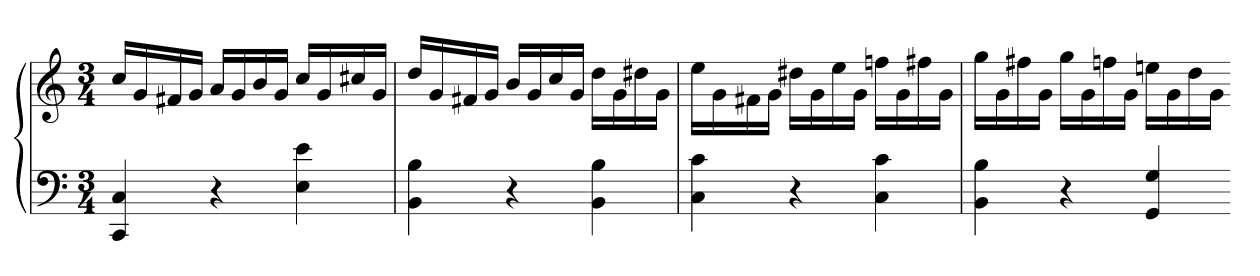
**kern	**kern
*part1	*part1
*staff2	*staff1
*clefF4	*clefG2
*k[]	*k[]
*M3/4	*M3/4
=	=
4CC 4C	16ccLL
.	16g
.	16f#X
.	16gJJ
4r	16aLL
.	16g
.	16b
.	16gJJ
4E 4e	16ccLL
.	16g
.	16cc#X
.	16gJJ
=	=
4BB 4B	16ddLL
.	16g
.	16f#X
.	16gJJ
4r	16bLL
.	16g
.	16cc
.	16gJJ
4BB 4B	16ddLL
.	16g
.	16dd#X
.	16gJJ
=	=
4C 4c	16eeLL
.	16g
.	16f#X
.	16gJJ
4r	16dd#XLL
.	16g
.	16ee
.	16gJJ
4C 4c	16ffnLL
.	16g
.	16ff#X
.	16gJJ
=	=
4BB 4B	16ggLL
.	16g
.	16ff#X
.	16gJJ
4r	16ggLL
.	16g
.	16ffn
.	16gJJ
4GG 4G	16eenLL
.	16g
.	16dd
.	16gJJ
=-	=-
*-	*-
